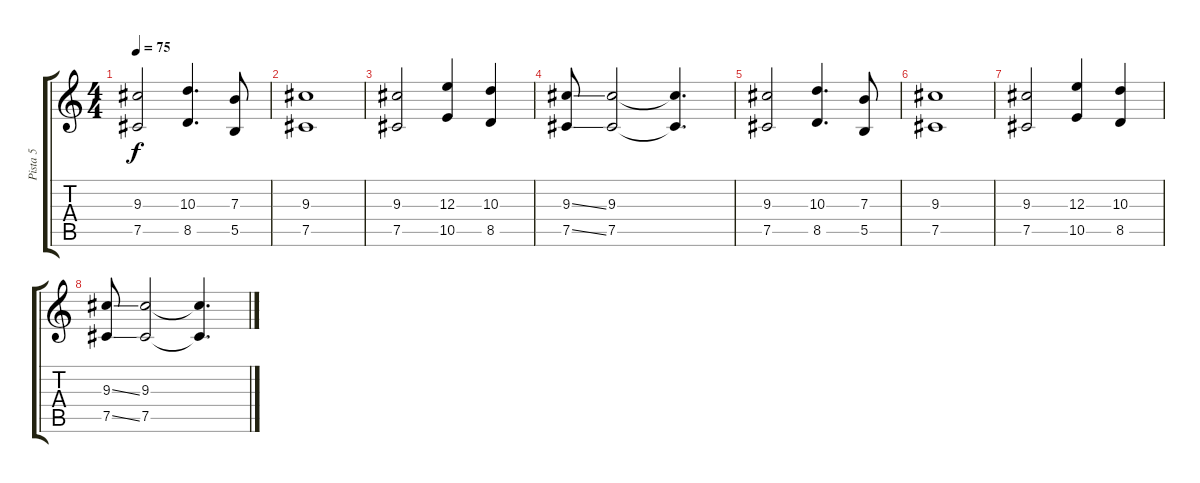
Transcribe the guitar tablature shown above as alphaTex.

\track ("Pista 5" "Pista 5") {instrument distortionguitar}
\staff {score tabs}
\tuning (Db4 Ab3 E3 B2 Gb2 Db2) {hide}
\ts (4 4)
\tempo 75
\clef g2
\ks c
(9.3 7.5).2{dy f} (10.3 8.5).4{d} (7.3 5.5).8 |
(9.3 7.5).1 |
(9.3 7.5).2 (12.3 10.5).4 (10.3 8.5).4 |
(9.3{ss} 7.5{ss}).8 (9.3 7.5).2 (9.3{t} 7.5{t}).4{d} |
(9.3 7.5).2 (10.3 8.5).4{d} (7.3 5.5).8 |
(9.3 7.5).1 |
(9.3 7.5).2 (12.3 10.5).4 (10.3 8.5).4 |
(9.3{ss} 7.5{ss}).8 (9.3 7.5).2 (9.3{t} 7.5{t}).4{d}
